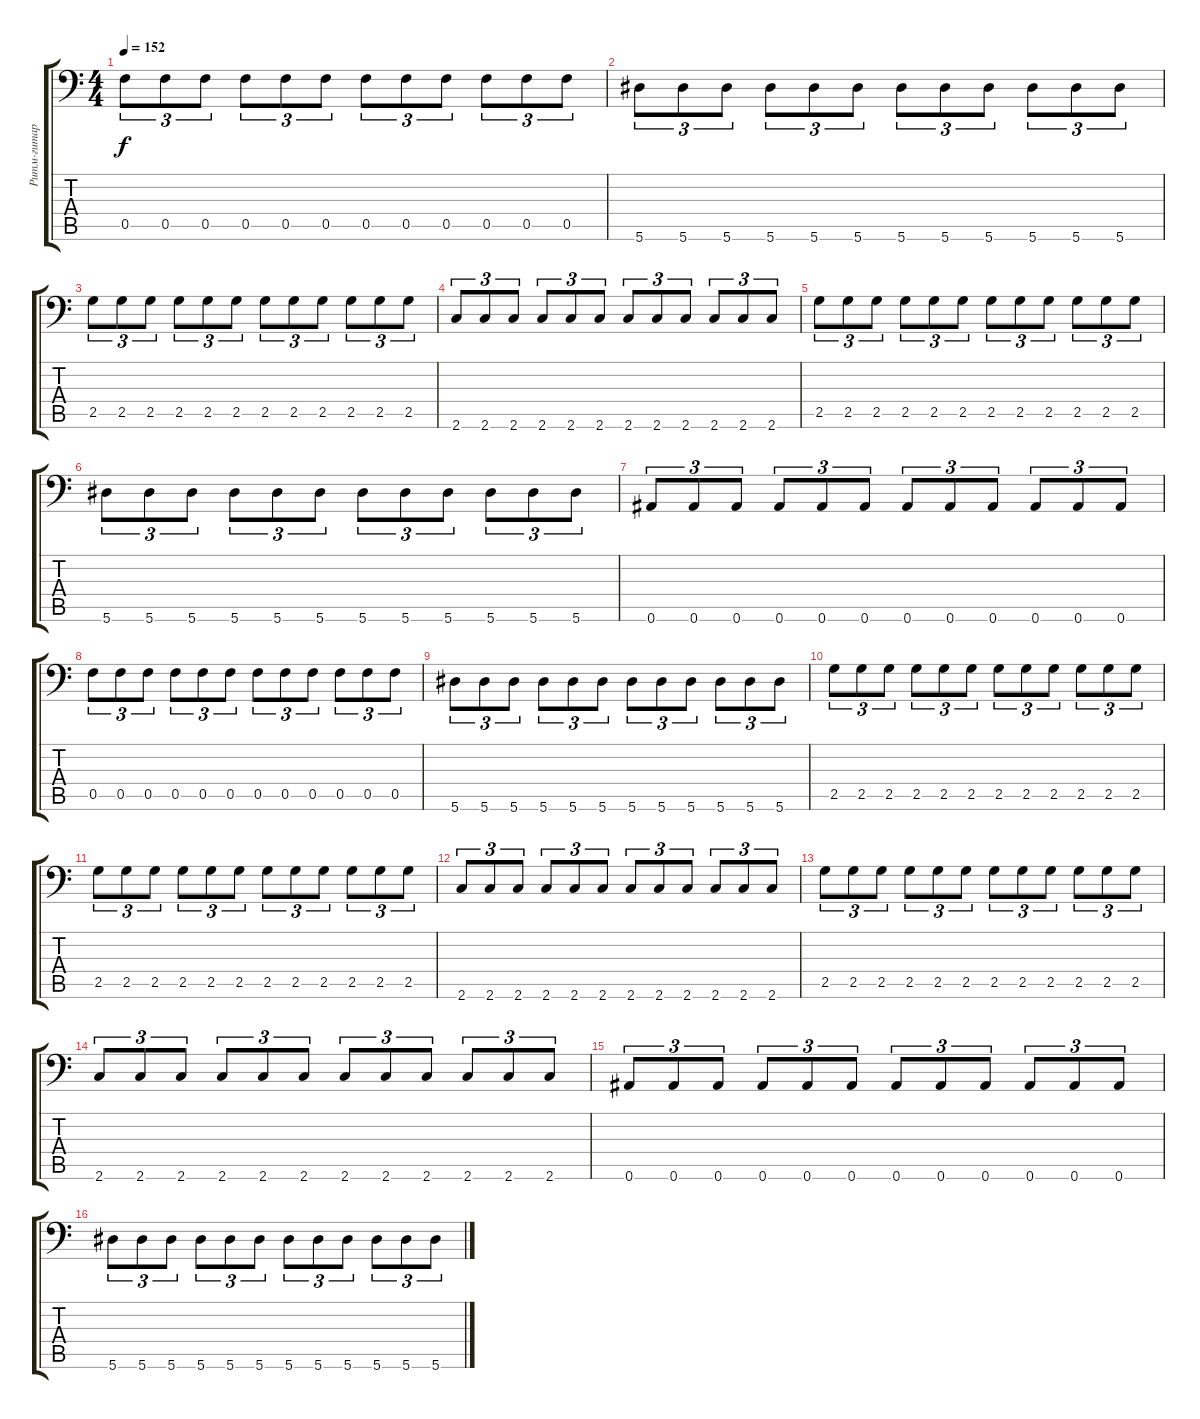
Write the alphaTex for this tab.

\track ("Ритм-гитара" "Ритм-гитар") {instrument distortionguitar}
\staff {score tabs}
\tuning (C4 G3 Eb3 Bb2 F2 Bb1) {hide}
\ts (4 4)
\tempo 152
\clef f4
\ks c
0.5.8{tu (3 2) dy f} 0.5.8{tu (3 2)} 0.5.8{tu (3 2)} 0.5.8{tu (3 2)} 0.5.8{tu (3 2)} 0.5.8{tu (3 2)} 0.5.8{tu (3 2)} 0.5.8{tu (3 2)} 0.5.8{tu (3 2)} 0.5.8{tu (3 2)} 0.5.8{tu (3 2)} 0.5.8{tu (3 2)} |
5.6.8{tu (3 2)} 5.6.8{tu (3 2)} 5.6.8{tu (3 2)} 5.6.8{tu (3 2)} 5.6.8{tu (3 2)} 5.6.8{tu (3 2)} 5.6.8{tu (3 2)} 5.6.8{tu (3 2)} 5.6.8{tu (3 2)} 5.6.8{tu (3 2)} 5.6.8{tu (3 2)} 5.6.8{tu (3 2)} |
2.5.8{tu (3 2)} 2.5.8{tu (3 2)} 2.5.8{tu (3 2)} 2.5.8{tu (3 2)} 2.5.8{tu (3 2)} 2.5.8{tu (3 2)} 2.5.8{tu (3 2)} 2.5.8{tu (3 2)} 2.5.8{tu (3 2)} 2.5.8{tu (3 2)} 2.5.8{tu (3 2)} 2.5.8{tu (3 2)} |
2.6.8{tu (3 2)} 2.6.8{tu (3 2)} 2.6.8{tu (3 2)} 2.6.8{tu (3 2)} 2.6.8{tu (3 2)} 2.6.8{tu (3 2)} 2.6.8{tu (3 2)} 2.6.8{tu (3 2)} 2.6.8{tu (3 2)} 2.6.8{tu (3 2)} 2.6.8{tu (3 2)} 2.6.8{tu (3 2)} |
2.5.8{tu (3 2)} 2.5.8{tu (3 2)} 2.5.8{tu (3 2)} 2.5.8{tu (3 2)} 2.5.8{tu (3 2)} 2.5.8{tu (3 2)} 2.5.8{tu (3 2)} 2.5.8{tu (3 2)} 2.5.8{tu (3 2)} 2.5.8{tu (3 2)} 2.5.8{tu (3 2)} 2.5.8{tu (3 2)} |
5.6.8{tu (3 2)} 5.6.8{tu (3 2)} 5.6.8{tu (3 2)} 5.6.8{tu (3 2)} 5.6.8{tu (3 2)} 5.6.8{tu (3 2)} 5.6.8{tu (3 2)} 5.6.8{tu (3 2)} 5.6.8{tu (3 2)} 5.6.8{tu (3 2)} 5.6.8{tu (3 2)} 5.6.8{tu (3 2)} |
0.6.8{tu (3 2)} 0.6.8{tu (3 2)} 0.6.8{tu (3 2)} 0.6.8{tu (3 2)} 0.6.8{tu (3 2)} 0.6.8{tu (3 2)} 0.6.8{tu (3 2)} 0.6.8{tu (3 2)} 0.6.8{tu (3 2)} 0.6.8{tu (3 2)} 0.6.8{tu (3 2)} 0.6.8{tu (3 2)} |
0.5.8{tu (3 2)} 0.5.8{tu (3 2)} 0.5.8{tu (3 2)} 0.5.8{tu (3 2)} 0.5.8{tu (3 2)} 0.5.8{tu (3 2)} 0.5.8{tu (3 2)} 0.5.8{tu (3 2)} 0.5.8{tu (3 2)} 0.5.8{tu (3 2)} 0.5.8{tu (3 2)} 0.5.8{tu (3 2)} |
5.6.8{tu (3 2)} 5.6.8{tu (3 2)} 5.6.8{tu (3 2)} 5.6.8{tu (3 2)} 5.6.8{tu (3 2)} 5.6.8{tu (3 2)} 5.6.8{tu (3 2)} 5.6.8{tu (3 2)} 5.6.8{tu (3 2)} 5.6.8{tu (3 2)} 5.6.8{tu (3 2)} 5.6.8{tu (3 2)} |
2.5.8{tu (3 2)} 2.5.8{tu (3 2)} 2.5.8{tu (3 2)} 2.5.8{tu (3 2)} 2.5.8{tu (3 2)} 2.5.8{tu (3 2)} 2.5.8{tu (3 2)} 2.5.8{tu (3 2)} 2.5.8{tu (3 2)} 2.5.8{tu (3 2)} 2.5.8{tu (3 2)} 2.5.8{tu (3 2)} |
2.5.8{tu (3 2)} 2.5.8{tu (3 2)} 2.5.8{tu (3 2)} 2.5.8{tu (3 2)} 2.5.8{tu (3 2)} 2.5.8{tu (3 2)} 2.5.8{tu (3 2)} 2.5.8{tu (3 2)} 2.5.8{tu (3 2)} 2.5.8{tu (3 2)} 2.5.8{tu (3 2)} 2.5.8{tu (3 2)} |
2.6.8{tu (3 2)} 2.6.8{tu (3 2)} 2.6.8{tu (3 2)} 2.6.8{tu (3 2)} 2.6.8{tu (3 2)} 2.6.8{tu (3 2)} 2.6.8{tu (3 2)} 2.6.8{tu (3 2)} 2.6.8{tu (3 2)} 2.6.8{tu (3 2)} 2.6.8{tu (3 2)} 2.6.8{tu (3 2)} |
2.5.8{tu (3 2)} 2.5.8{tu (3 2)} 2.5.8{tu (3 2)} 2.5.8{tu (3 2)} 2.5.8{tu (3 2)} 2.5.8{tu (3 2)} 2.5.8{tu (3 2)} 2.5.8{tu (3 2)} 2.5.8{tu (3 2)} 2.5.8{tu (3 2)} 2.5.8{tu (3 2)} 2.5.8{tu (3 2)} |
2.6.8{tu (3 2)} 2.6.8{tu (3 2)} 2.6.8{tu (3 2)} 2.6.8{tu (3 2)} 2.6.8{tu (3 2)} 2.6.8{tu (3 2)} 2.6.8{tu (3 2)} 2.6.8{tu (3 2)} 2.6.8{tu (3 2)} 2.6.8{tu (3 2)} 2.6.8{tu (3 2)} 2.6.8{tu (3 2)} |
0.6.8{tu (3 2)} 0.6.8{tu (3 2)} 0.6.8{tu (3 2)} 0.6.8{tu (3 2)} 0.6.8{tu (3 2)} 0.6.8{tu (3 2)} 0.6.8{tu (3 2)} 0.6.8{tu (3 2)} 0.6.8{tu (3 2)} 0.6.8{tu (3 2)} 0.6.8{tu (3 2)} 0.6.8{tu (3 2)} |
5.6.8{tu (3 2)} 5.6.8{tu (3 2)} 5.6.8{tu (3 2)} 5.6.8{tu (3 2)} 5.6.8{tu (3 2)} 5.6.8{tu (3 2)} 5.6.8{tu (3 2)} 5.6.8{tu (3 2)} 5.6.8{tu (3 2)} 5.6.8{tu (3 2)} 5.6.8{tu (3 2)} 5.6.8{tu (3 2)}
